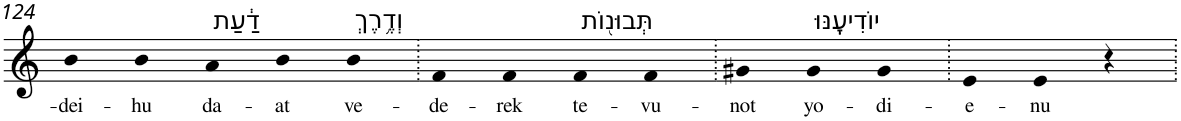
**kern	**text
*part1	*part1
*staff1	*staff1
*I"Piano	*
*I'Pno	*
!!LO:PB:g=z
*clefG2	*
*k[]	*
=124	=124
!	!LO:LY:b
4b	-dei-
!	!LO:LY:b
4b	-hu
!LO:TX:a:t=דַ֔עַת	!
!	!LO:LY:b
4a	da-
!	!LO:LY:b
4b	-at
!LO:TX:a:t=וְדֶ֥רֶךְ	!
!	!LO:LY:b
4b	ve-
=125.	=125.
!	!LO:LY:b
4f	-de-
!	!LO:LY:b
4f	-rek
!LO:TX:a:t=תְּבוּנ֖וֹת	!
!	!LO:LY:b
4f	te-
!	!LO:LY:b
4f	-vu-
=126.	=126.
!	!LO:LY:b
4g#X	-not
!LO:TX:a:t=יוֹדִיעֶֽנּוּ	!
!	!LO:LY:b
4g#	yo-
!	!LO:LY:b
4g#	-di-
=127.	=127.
!	!LO:LY:b
4e	-e-
!	!LO:LY:b
4e	-nu
4r	.
=.	=.
*-	*-
